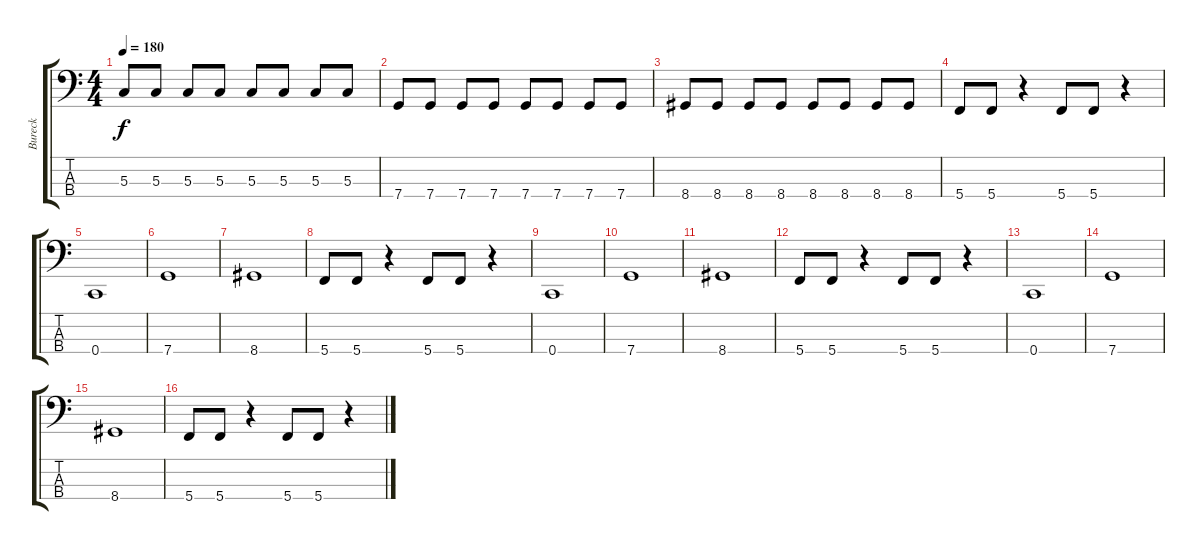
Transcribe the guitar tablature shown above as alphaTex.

\track ("Bureck" "Bureck") {instrument electricbassfinger}
\staff {score tabs}
\tuning (F2 C2 G1 C1) {hide}
\ts (4 4)
\tempo 180
\clef f4
\ks c
5.3.8{dy f} 5.3.8 5.3.8 5.3.8 5.3.8 5.3.8 5.3.8 5.3.8 |
7.4.8 7.4.8 7.4.8 7.4.8 7.4.8 7.4.8 7.4.8 7.4.8 |
8.4.8 8.4.8 8.4.8 8.4.8 8.4.8 8.4.8 8.4.8 8.4.8 |
5.4.8 5.4.8 r.4 5.4.8 5.4.8 r.4 |
0.4.1 |
7.4.1 |
8.4.1 |
5.4.8 5.4.8 r.4 5.4.8 5.4.8 r.4 |
0.4.1 |
7.4.1 |
8.4.1 |
5.4.8 5.4.8 r.4 5.4.8 5.4.8 r.4 |
0.4.1 |
7.4.1 |
8.4.1 |
5.4.8 5.4.8 r.4 5.4.8 5.4.8 r.4
